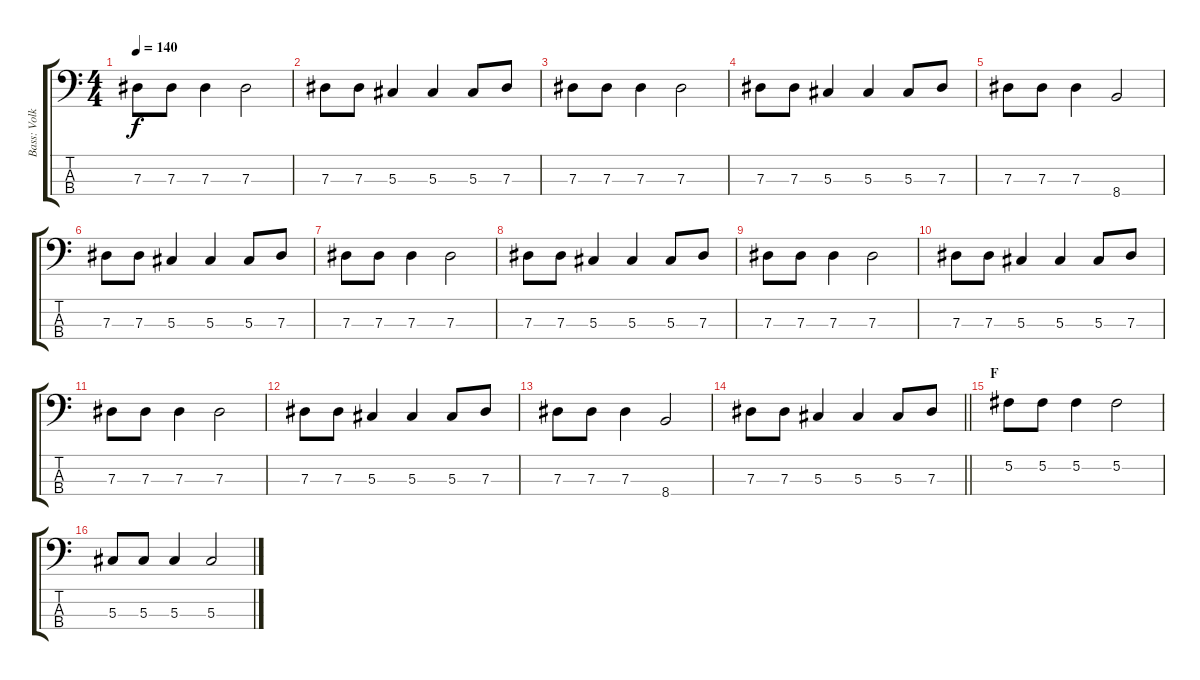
\track ("Bass: Volker" "Bass: Volk") {instrument electricbassfinger}
\staff {score tabs}
\tuning (Gb2 Db2 Ab1 Eb1) {hide}
\ts (4 4)
\tempo 140
\clef f4
\ks c
7.3.8{dy f} 7.3.8 7.3.4 7.3.2 |
7.3.8 7.3.8 5.3.4 5.3.4 5.3.8 7.3.8 |
7.3.8 7.3.8 7.3.4 7.3.2 |
7.3.8 7.3.8 5.3.4 5.3.4 5.3.8 7.3.8 |
7.3.8 7.3.8 7.3.4 8.4.2 |
7.3.8 7.3.8 5.3.4 5.3.4 5.3.8 7.3.8 |
7.3.8 7.3.8 7.3.4 7.3.2 |
7.3.8 7.3.8 5.3.4 5.3.4 5.3.8 7.3.8 |
7.3.8 7.3.8 7.3.4 7.3.2 |
7.3.8 7.3.8 5.3.4 5.3.4 5.3.8 7.3.8 |
7.3.8 7.3.8 7.3.4 7.3.2 |
7.3.8 7.3.8 5.3.4 5.3.4 5.3.8 7.3.8 |
7.3.8 7.3.8 7.3.4 8.4.2 |
\barLineRight lightlight
7.3.8 7.3.8 5.3.4 5.3.4 5.3.8 7.3.8 |
\section ("" "F")
5.2.8 5.2.8 5.2.4 5.2.2 |
5.3.8 5.3.8 5.3.4 5.3.2
